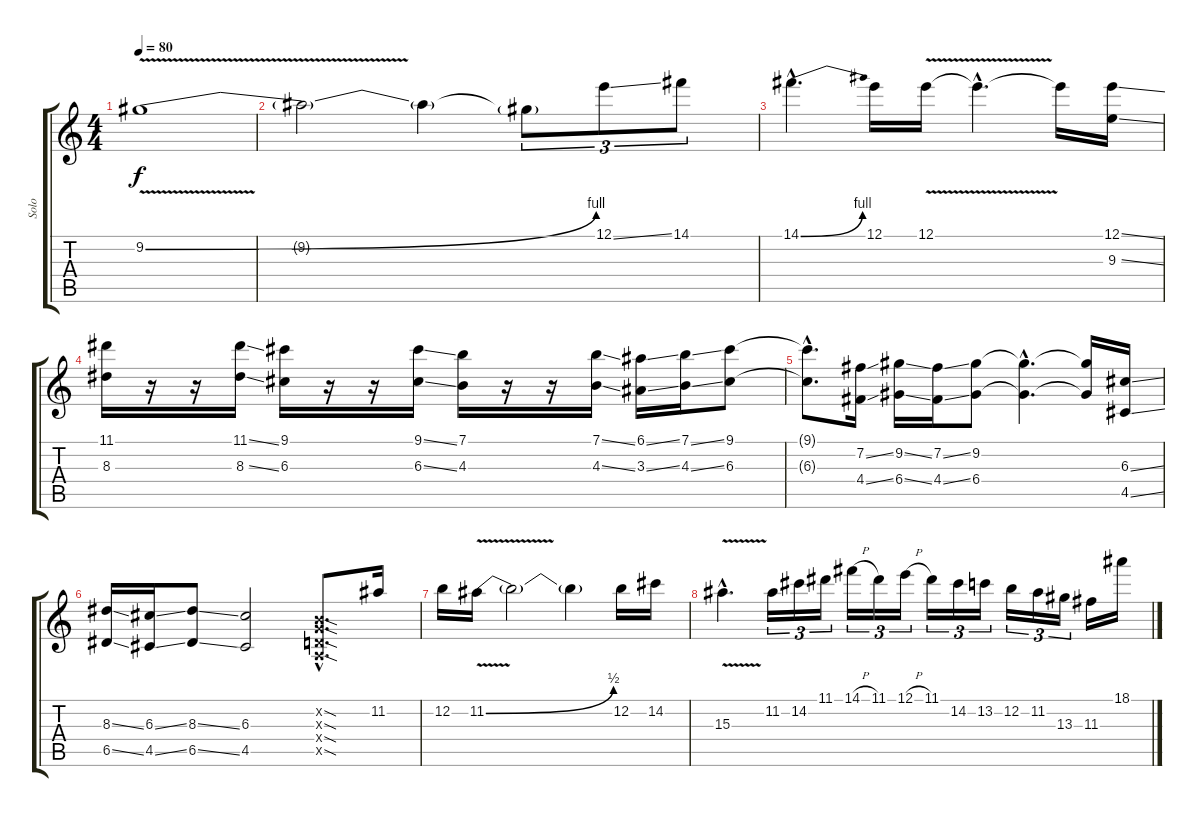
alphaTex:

\track ("Solo" "Solo") {instrument distortionguitar}
\staff {score tabs}
\tuning (E4 B3 G3 D3 A2 E2) {hide}
\ts (4 4)
\tempo 80
\clef g2
\ks c
9.2{be (bend 0 0 60 4) v}.1{dy f} |
9.2{t}.2 9.2{t}.4 9.2{t}.8{tu (3 2)} 12.1{ss}.8{tu (3 2)} 14.1.8{tu (3 2)} |
14.1{be (bend 0 0 60 4) hac}.4{d} 12.1.16 12.1{v}.16 12.1{hac t}.4{d} 12.1{t}.16 (12.1{ss} 9.3{ss}).16 |
(11.1 8.3).16 r.16 r.16 (11.1{ss} 8.3{ss}).16 (9.1 6.3).16 r.16 r.16 (9.1{ss} 6.3{ss}).16 (7.1 4.3).16 r.16 r.16 (7.1{ss} 4.3{ss}).16 (6.1{ss} 3.3{ss}).16 (7.1{ss} 4.3{ss}).16 (9.1 6.3).8 |
(9.1{hac t} 6.3{hac t}).8{d} (7.2{ss} 4.4{ss}).16 (9.2{ss} 6.4{ss}).16 (7.2{ss} 4.4{ss}).16 (9.2 6.4).8 (9.2{hac t} 6.4{hac t}).4{d} (9.2{t} 6.4{t}).16 (6.3{ss} 4.5{ss}).16 |
(8.3{ss} 6.5{ss}).16 (6.3{ss} 4.5{ss}).16 (8.3{ss} 6.5{ss}).8 (6.3 4.5).2 (0.2{sod hac x} 0.3{sod hac x} 0.4{sod hac x} 0.5{sod hac x}).8{d} 11.2.16 |
12.2.16 11.2{be (bend 0 0 60 2) v}.16 11.2{t}.2 11.2{t}.4 12.2.16 14.2.16 |
15.3{v hac}.4{d} 11.2.16{tu (3 2)} 14.2.16{tu (3 2)} 11.1.16{tu (3 2)} 14.1{h}.16{tu (3 2)} 11.1.16{tu (3 2)} 12.1{h}.16{tu (3 2)} 11.1.16{tu (3 2)} 14.2.16{tu (3 2)} 13.2.16{tu (3 2)} 12.2.16{tu (3 2)} 11.2.16{tu (3 2)} 13.3.16{tu (3 2)} 11.3.16 18.1.16
